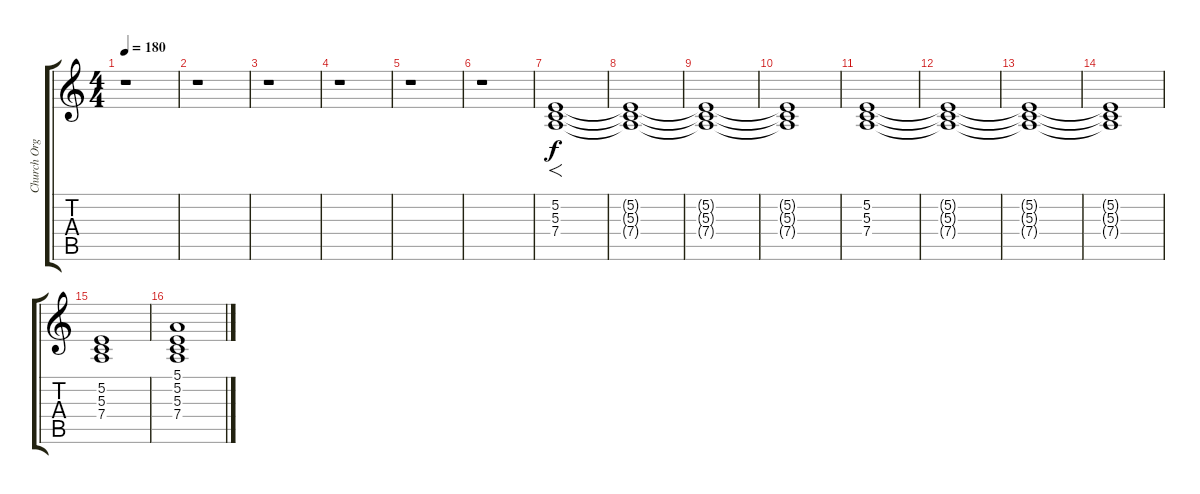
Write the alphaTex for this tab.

\track ("Church Organ" "Church Org") {instrument churchorgan}
\staff {score tabs}
\tuning (E4 B3 G3 D3 A2 E2) {hide}
\ts (4 4)
\tempo 180
\clef g2
\ks c
r.1{dy f} |
r.1 |
r.1 |
r.1 |
r.1 |
r.1 |
(5.2 5.3 7.4).1{f} |
(5.2{t} 5.3{t} 7.4{t}).1 |
(5.2{t} 5.3{t} 7.4{t}).1 |
(5.2{t} 5.3{t} 7.4{t}).1 |
(5.2 5.3 7.4).1 |
(5.2{t} 5.3{t} 7.4{t}).1 |
(5.2{t} 5.3{t} 7.4{t}).1 |
(5.2{t} 5.3{t} 7.4{t}).1 |
(5.2 5.3 7.4).1 |
(5.1 5.2 5.3 7.4).1
